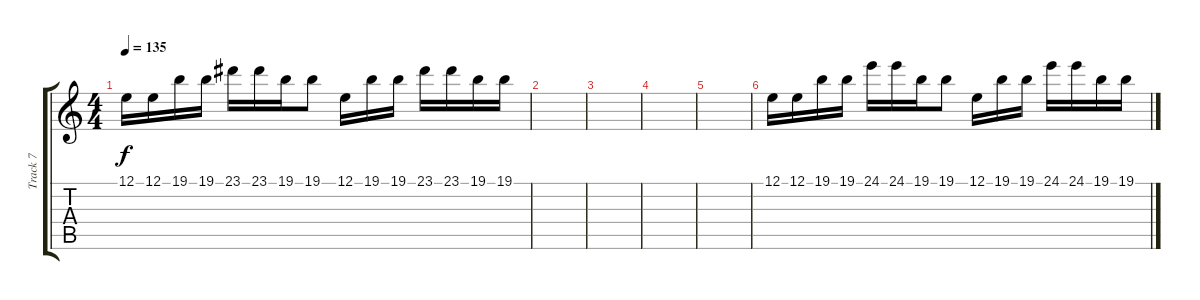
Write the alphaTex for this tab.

\track ("Track 7" "Track 7") {instrument marimba}
\staff {score tabs}
\tuning (E4 B3 G3 D3 A2 E2) {hide}
\ts (4 4)
\tempo 135
\clef g2
\ks c
12.1.16{dy f} 12.1.16 19.1.16 19.1.16 23.1.16 23.1.16 19.1.16 19.1.8 12.1.16 19.1.16 19.1.16 23.1.16 23.1.16 19.1.16 19.1.16 |
|
|
|
|
12.1.16 12.1.16 19.1.16 19.1.16 24.1.16 24.1.16 19.1.16 19.1.8 12.1.16 19.1.16 19.1.16 24.1.16 24.1.16 19.1.16 19.1.16
